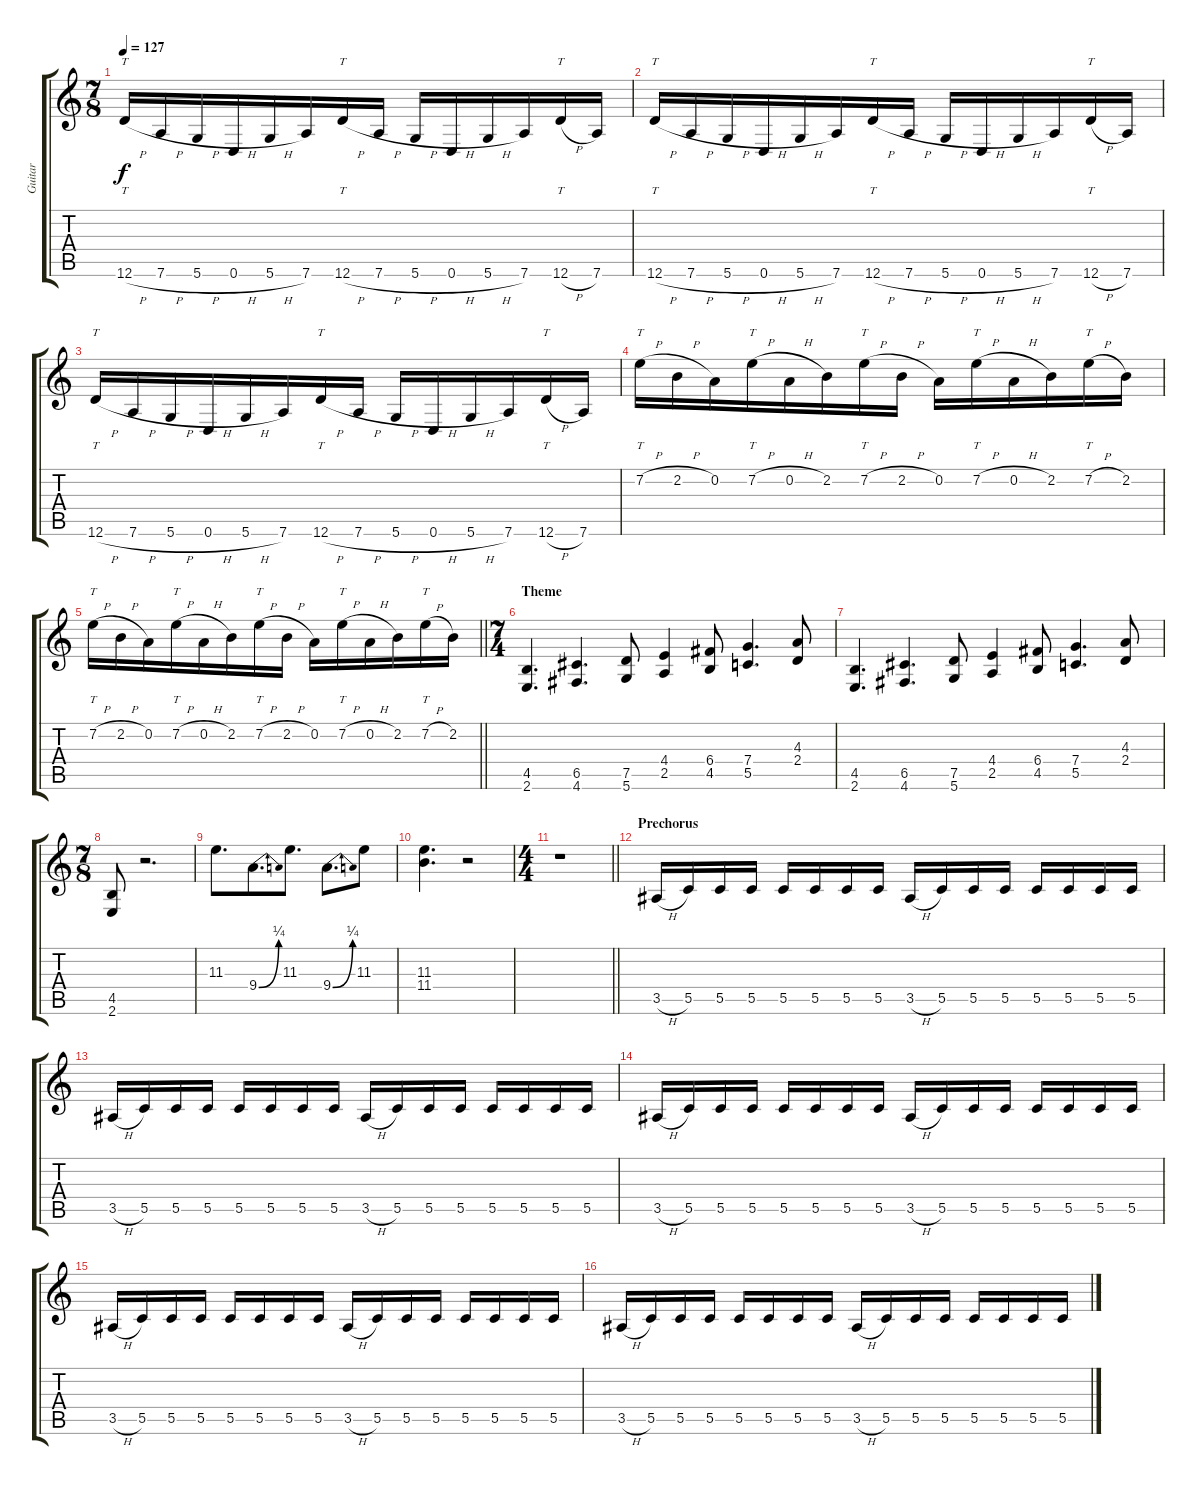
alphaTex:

\track ("Guitar" "Guitar") {instrument distortionguitar}
\staff {score tabs}
\tuning (D4 A3 F3 C3 G2 D2) {hide}
\ts (7 8)
\tempo 127
\clef g2
\ks c
12.6{h}.16{tt dy f} 7.6{h}.16 5.6{h}.16 0.6{h}.16 5.6{h}.16 7.6.16 12.6{h}.16{tt} 7.6{h}.16 5.6{h}.16 0.6{h}.16 5.6{h}.16 7.6.16 12.6{h}.16{tt} 7.6.16 |
12.6{h}.16{tt} 7.6{h}.16 5.6{h}.16 0.6{h}.16 5.6{h}.16 7.6.16 12.6{h}.16{tt} 7.6{h}.16 5.6{h}.16 0.6{h}.16 5.6{h}.16 7.6.16 12.6{h}.16{tt} 7.6.16 |
12.6{h}.16{tt} 7.6{h}.16 5.6{h}.16 0.6{h}.16 5.6{h}.16 7.6.16 12.6{h}.16{tt} 7.6{h}.16 5.6{h}.16 0.6{h}.16 5.6{h}.16 7.6.16 12.6{h}.16{tt} 7.6.16 |
7.2{h}.16{tt} 2.2{h}.16 0.2.16 7.2{h}.16{tt} 0.2{h}.16 2.2.16 7.2{h}.16{tt} 2.2{h}.16 0.2.16 7.2{h}.16{tt} 0.2{h}.16 2.2.16 7.2{h}.16{tt} 2.2.16 |
\barLineRight lightlight
7.2{h}.16{tt} 2.2{h}.16 0.2.16 7.2{h}.16{tt} 0.2{h}.16 2.2.16 7.2{h}.16{tt} 2.2{h}.16 0.2.16 7.2{h}.16{tt} 0.2{h}.16 2.2.16 7.2{h}.16{tt} 2.2.16 |
\ts (7 4)
\section ("" "Theme")
(4.5 2.6).4{d} (6.5 4.6).4{d} (7.5 5.6).8 (4.4 2.5).4 (6.4 4.5).8 (7.4 5.5).4{d} (4.3 2.4).8 |
(4.5 2.6).4{d} (6.5 4.6).4{d} (7.5 5.6).8 (4.4 2.5).4 (6.4 4.5).8 (7.4 5.5).4{d} (4.3 2.4).8 |
\ts (7 8)
(4.5 2.6).8 r.2{d} |
11.3.8{d} 9.4{be (bend 0 0 60 1)}.8{d} 11.3.8{d} 9.4{be (bend 0 0 60 1)}.8{d} 11.3.8 |
(11.3 11.4).4{d} r.2 |
\ts (4 4)
\barLineRight lightlight
r.1 |
\section ("" "Prechorus")
3.5{h}.16 5.5.16 5.5.16 5.5.16 5.5.16 5.5.16 5.5.16 5.5.16 3.5{h}.16 5.5.16 5.5.16 5.5.16 5.5.16 5.5.16 5.5.16 5.5.16 |
3.5{h}.16 5.5.16 5.5.16 5.5.16 5.5.16 5.5.16 5.5.16 5.5.16 3.5{h}.16 5.5.16 5.5.16 5.5.16 5.5.16 5.5.16 5.5.16 5.5.16 |
3.5{h}.16 5.5.16 5.5.16 5.5.16 5.5.16 5.5.16 5.5.16 5.5.16 3.5{h}.16 5.5.16 5.5.16 5.5.16 5.5.16 5.5.16 5.5.16 5.5.16 |
3.5{h}.16 5.5.16 5.5.16 5.5.16 5.5.16 5.5.16 5.5.16 5.5.16 3.5{h}.16 5.5.16 5.5.16 5.5.16 5.5.16 5.5.16 5.5.16 5.5.16 |
3.5{h}.16 5.5.16 5.5.16 5.5.16 5.5.16 5.5.16 5.5.16 5.5.16 3.5{h}.16 5.5.16 5.5.16 5.5.16 5.5.16 5.5.16 5.5.16 5.5.16
